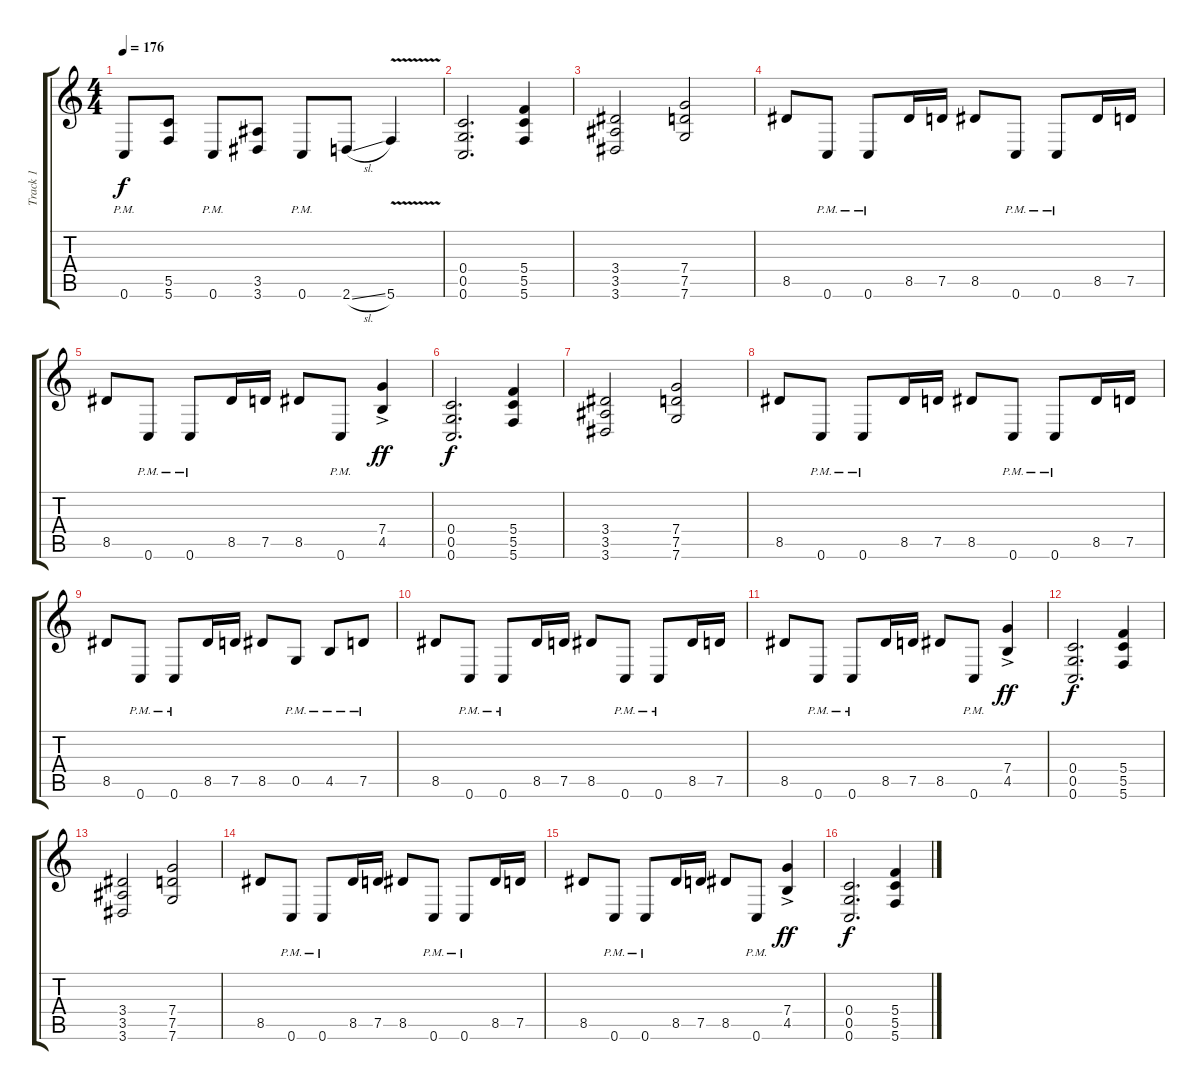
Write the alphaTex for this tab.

\track ("Track 1" "Track 1") {instrument distortionguitar}
\staff {score tabs}
\tuning (D4 A3 F3 C3 G2 C2) {hide}
\ts (4 4)
\tempo 176
\clef g2
\ks c
0.6{pm}.8{dy f} (5.5 5.6).8 0.6{pm}.8 (3.5 3.6).8 0.6{pm}.8 2.6{sl}.8 5.6{v}.4 |
(0.4 0.5 0.6).2{d} (5.4 5.5 5.6).4 |
(3.4 3.5 3.6).2 (7.4 7.5 7.6).2 |
8.5.8 0.6{pm}.8 0.6{pm}.8 8.5.16 7.5.16 8.5.8 0.6{pm}.8 0.6{pm}.8 8.5.16 7.5.16 |
8.5.8 0.6{pm}.8 0.6{pm}.8 8.5.16 7.5.16 8.5.8 0.6{pm}.8 (7.4{ac} 4.5{ac}).4{dy ff} |
(0.4 0.5 0.6).2{d dy f} (5.4 5.5 5.6).4 |
(3.4 3.5 3.6).2 (7.4 7.5 7.6).2 |
8.5.8 0.6{pm}.8 0.6{pm}.8 8.5.16 7.5.16 8.5.8 0.6{pm}.8 0.6{pm}.8 8.5.16 7.5.16 |
8.5.8 0.6{pm}.8 0.6{pm}.8 8.5.16 7.5.16 8.5.8 0.5{pm}.8 4.5{pm}.8 7.5{pm}.8 |
8.5.8 0.6{pm}.8 0.6{pm}.8 8.5.16 7.5.16 8.5.8 0.6{pm}.8 0.6{pm}.8 8.5.16 7.5.16 |
8.5.8 0.6{pm}.8 0.6{pm}.8 8.5.16 7.5.16 8.5.8 0.6{pm}.8 (7.4{ac} 4.5{ac}).4{dy ff} |
(0.4 0.5 0.6).2{d dy f} (5.4 5.5 5.6).4 |
(3.4 3.5 3.6).2 (7.4 7.5 7.6).2 |
8.5.8 0.6{pm}.8 0.6{pm}.8 8.5.16 7.5.16 8.5.8 0.6{pm}.8 0.6{pm}.8 8.5.16 7.5.16 |
8.5.8 0.6{pm}.8 0.6{pm}.8 8.5.16 7.5.16 8.5.8 0.6{pm}.8 (7.4{ac} 4.5{ac}).4{dy ff} |
(0.4 0.5 0.6).2{d dy f} (5.4 5.5 5.6).4
